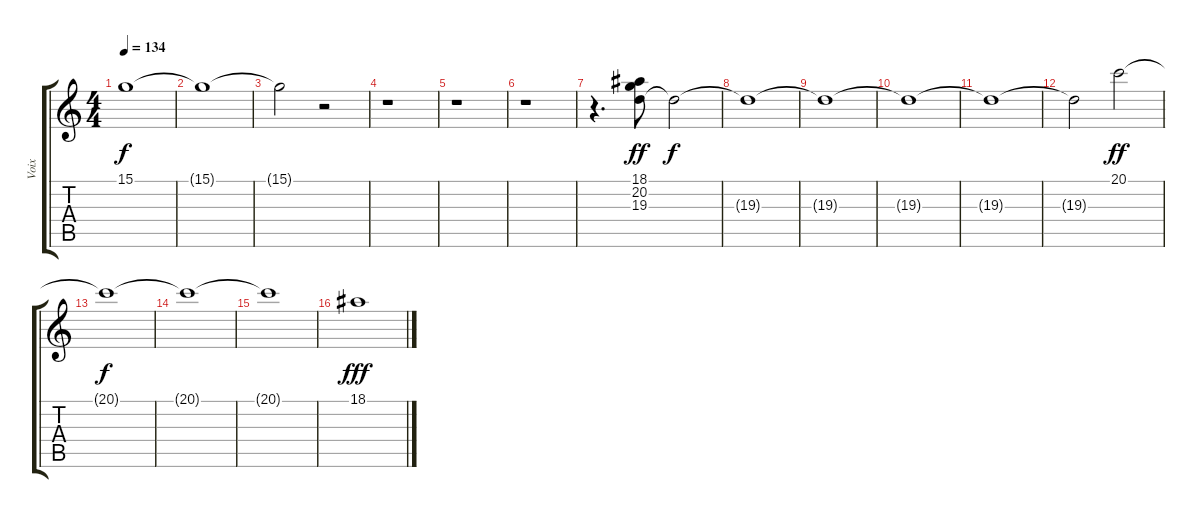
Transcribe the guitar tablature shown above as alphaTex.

\track ("Voix" "Voix") {instrument accordion}
\staff {score tabs}
\tuning (E4 B3 G3 D3 A2 E2) {hide}
\ts (4 4)
\tempo 134
\clef g2
\ks c
15.1{t}.1{dy f} |
15.1{t}.1 |
15.1{t}.2 r.2 |
r.1 |
r.1 |
r.1 |
r.4{d} (18.1 20.2 19.3).8{dy ff} 19.3{t}.2{dy f} |
19.3{t}.1 |
19.3{t}.1 |
19.3{t}.1 |
19.3{t}.1 |
19.3{t}.2 20.1.2{dy ff} |
20.1{t}.1{dy f} |
20.1{t}.1 |
20.1{t}.1 |
18.1.1{dy fff}
